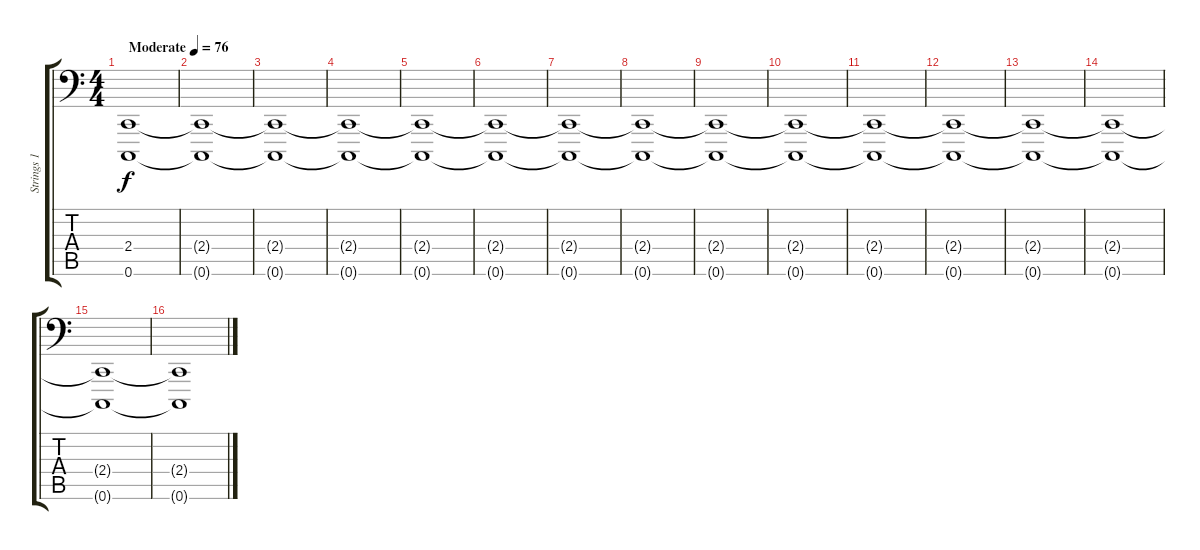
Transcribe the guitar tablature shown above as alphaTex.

\track ("Strings 1" "Strings 1") {instrument stringensemble1}
\staff {score tabs}
\tuning (C3 G2 Eb2 Bb1 F1 C1) {hide}
\ts (4 4)
\tempo (76 "Moderate")
\clef f4
\ks c
(2.4 0.6).1{dy f instrument stringensemble1} |
(2.4{t} 0.6{t}).1 |
(2.4{t} 0.6{t}).1 |
(2.4{t} 0.6{t}).1 |
(2.4{t} 0.6{t}).1 |
(2.4{t} 0.6{t}).1 |
(2.4{t} 0.6{t}).1 |
(2.4{t} 0.6{t}).1 |
(2.4{t} 0.6{t}).1 |
(2.4{t} 0.6{t}).1 |
(2.4{t} 0.6{t}).1 |
(2.4{t} 0.6{t}).1 |
(2.4{t} 0.6{t}).1 |
(2.4{t} 0.6{t}).1 |
(2.4{t} 0.6{t}).1 |
(2.4{t} 0.6{t}).1
